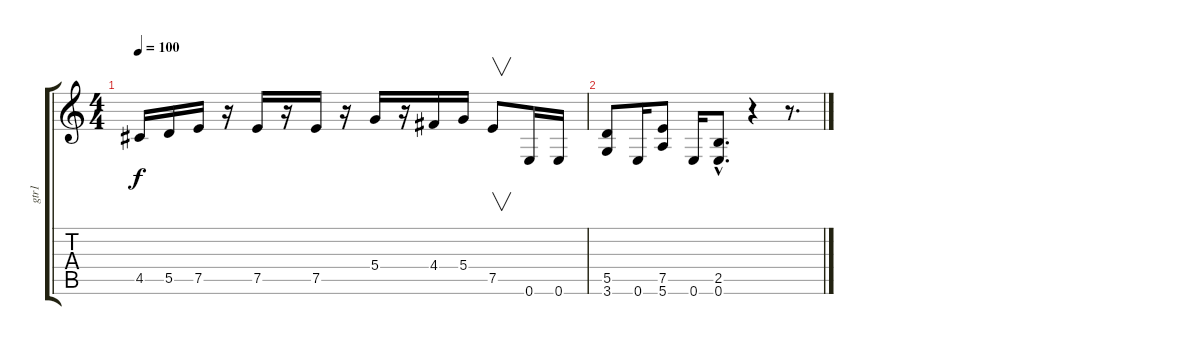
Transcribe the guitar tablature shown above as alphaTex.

\track ("gtr1" "gtr1") {instrument distortionguitar}
\staff {score tabs}
\tuning (E4 B3 G3 D3 A2 E2) {hide}
\ts (4 4)
\tempo 100
\clef g2
\ks c
4.5.16{dy f} 5.5.16 7.5.16 r.16 7.5.16 r.16 7.5.16 r.16 5.4.16 r.16 4.4.16 5.4.16 7.5.8{v} 0.6.16 0.6.16 |
(5.5 3.6).8 0.6.16 (7.5 5.6).8 0.6.16 (2.5{hac} 0.6{hac}).8{d} r.4 r.8{d}
